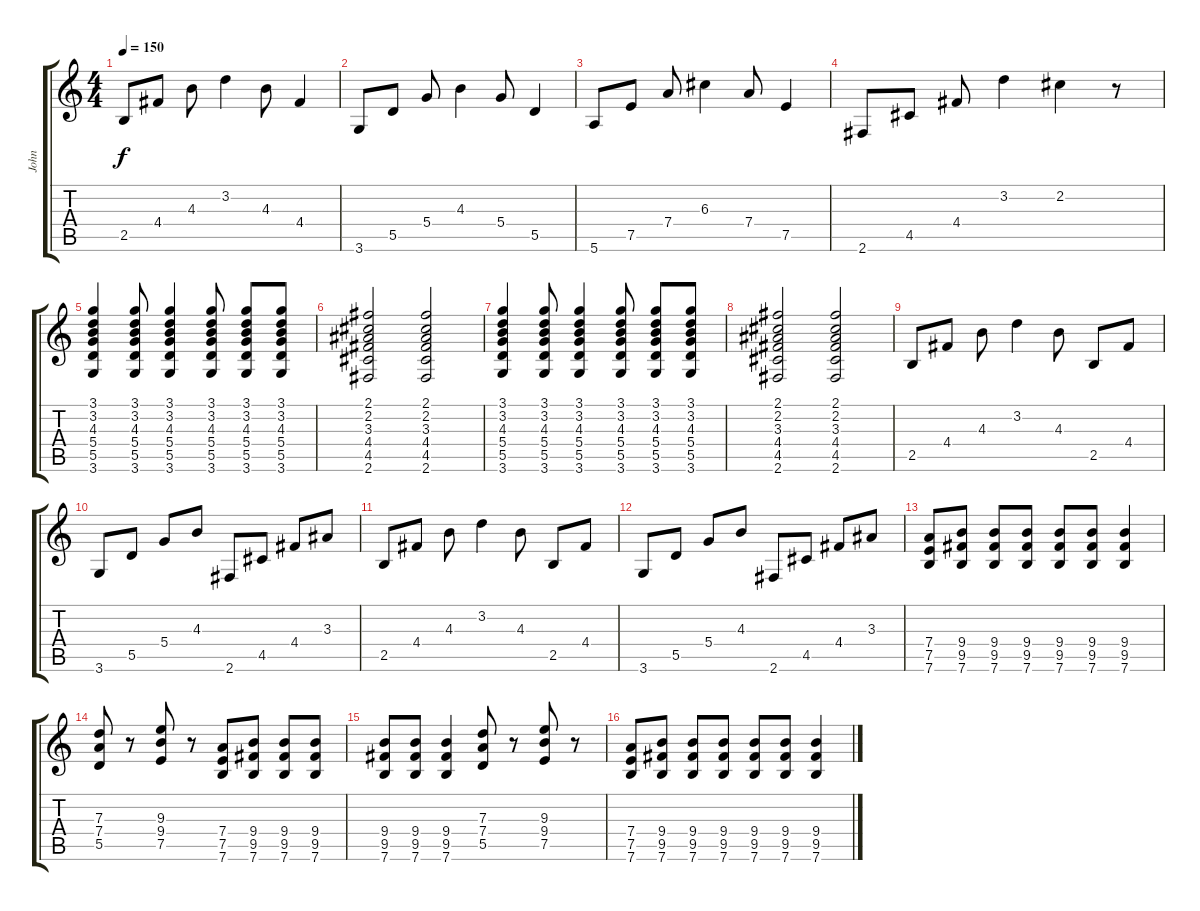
\track ("John" "John") {instrument electricguitarclean}
\staff {score tabs}
\tuning (E4 B3 G3 D3 A2 E2) {hide}
\ts (4 4)
\tempo 150
\clef g2
\ks c
2.5.8{dy f} 4.4.8 4.3.8 3.2.4 4.3.8 4.4.4 |
3.6.8 5.5.8 5.4.8 4.3.4 5.4.8 5.5.4 |
5.6.8 7.5.8 7.4.8 6.3.4 7.4.8 7.5.4 |
2.6.8 4.5.8 4.4.8 3.2.4 2.2.4 r.8 |
(3.1 3.2 4.3 5.4 5.5 3.6).4 (3.1 3.2 4.3 5.4 5.5 3.6).8 (3.1 3.2 4.3 5.4 5.5 3.6).4 (3.1 3.2 4.3 5.4 5.5 3.6).8 (3.1 3.2 4.3 5.4 5.5 3.6).8 (3.1 3.2 4.3 5.4 5.5 3.6).8 |
(2.1 2.2 3.3 4.4 4.5 2.6).2 (2.1 2.2 3.3 4.4 4.5 2.6).2 |
(3.1 3.2 4.3 5.4 5.5 3.6).4 (3.1 3.2 4.3 5.4 5.5 3.6).8 (3.1 3.2 4.3 5.4 5.5 3.6).4 (3.1 3.2 4.3 5.4 5.5 3.6).8 (3.1 3.2 4.3 5.4 5.5 3.6).8 (3.1 3.2 4.3 5.4 5.5 3.6).8 |
(2.1 2.2 3.3 4.4 4.5 2.6).2 (2.1 2.2 3.3 4.4 4.5 2.6).2 |
2.5.8 4.4.8 4.3.8 3.2.4 4.3.8 2.5.8 4.4.8 |
3.6.8 5.5.8 5.4.8 4.3.8 2.6.8 4.5.8 4.4.8 3.3.8 |
2.5.8 4.4.8 4.3.8 3.2.4 4.3.8 2.5.8 4.4.8 |
3.6.8 5.5.8 5.4.8 4.3.8 2.6.8 4.5.8 4.4.8 3.3.8 |
(7.4 7.5 7.6).8 (9.4 9.5 7.6).8 (9.4 9.5 7.6).8 (9.4 9.5 7.6).8 (9.4 9.5 7.6).8 (9.4 9.5 7.6).8 (9.4 9.5 7.6).4 |
(7.3 7.4 5.5).8 r.8 (9.3 9.4 7.5).8 r.8 (7.4 7.5 7.6).8 (9.4 9.5 7.6).8 (9.4 9.5 7.6).8 (9.4 9.5 7.6).8 |
(9.4 9.5 7.6).8 (9.4 9.5 7.6).8 (9.4 9.5 7.6).4 (7.3 7.4 5.5).8 r.8 (9.3 9.4 7.5).8 r.8 |
(7.4 7.5 7.6).8 (9.4 9.5 7.6).8 (9.4 9.5 7.6).8 (9.4 9.5 7.6).8 (9.4 9.5 7.6).8 (9.4 9.5 7.6).8 (9.4 9.5 7.6).4
